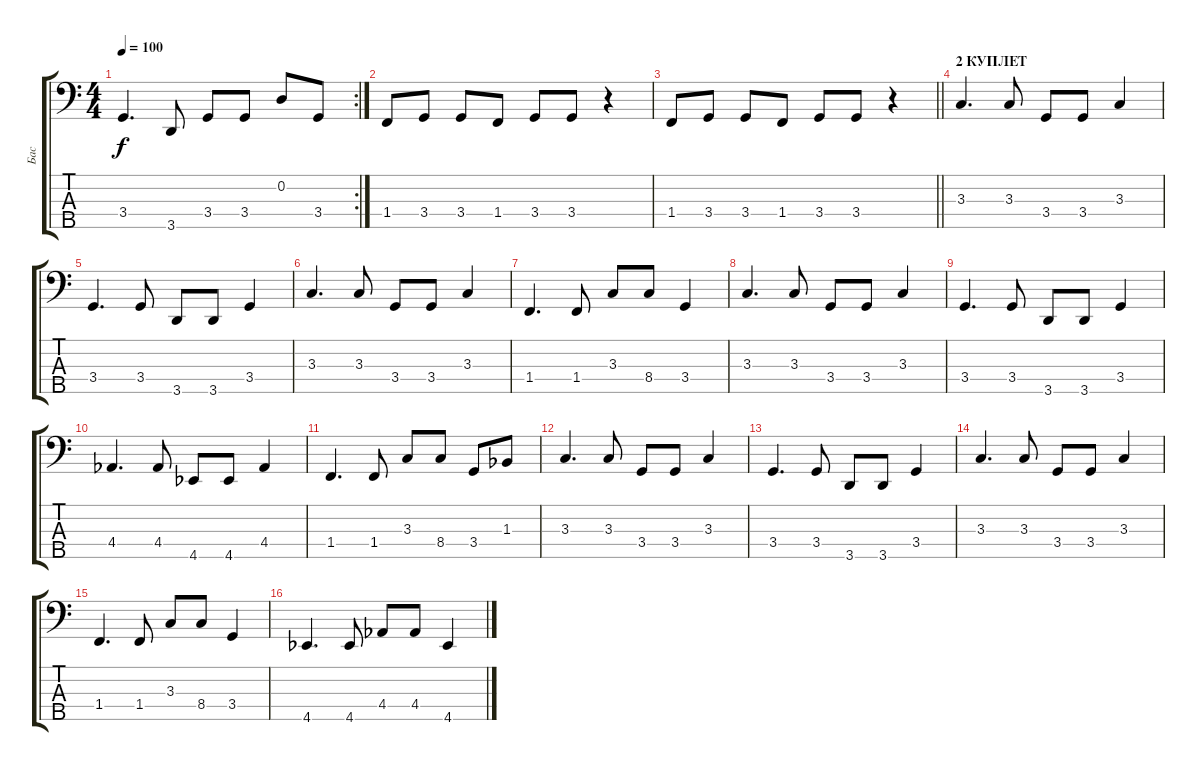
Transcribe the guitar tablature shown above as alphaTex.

\track ("Бас" "Бас") {instrument electricbasspick}
\staff {score tabs}
\tuning (G2 D2 A1 E1 B0) {hide}
\rc 2
\ts (4 4)
\tempo 100
\clef f4
\ks c
3.4.4{d dy f} 3.5.8 3.4.8 3.4.8 0.2.8 3.4.8 |
1.4.8 3.4.8 3.4.8 1.4.8 3.4.8 3.4.8 r.4 |
\barLineRight lightlight
1.4.8 3.4.8 3.4.8 1.4.8 3.4.8 3.4.8 r.4 |
\section ("" "2 КУПЛЕТ")
3.3.4{d} 3.3.8 3.4.8 3.4.8 3.3.4 |
3.4.4{d} 3.4.8 3.5.8 3.5.8 3.4.4 |
3.3.4{d} 3.3.8 3.4.8 3.4.8 3.3.4 |
1.4.4{d} 1.4.8 3.3.8 8.4.8 3.4.4 |
3.3.4{d} 3.3.8 3.4.8 3.4.8 3.3.4 |
3.4.4{d} 3.4.8 3.5.8 3.5.8 3.4.4 |
4.4{acc b}.4{d} 4.4{acc b}.8 4.5{acc b}.8 4.5{acc b}.8 4.4{acc b}.4 |
1.4.4{d} 1.4.8 3.3.8 8.4.8 3.4.8 1.3{acc b}.8 |
3.3.4{d} 3.3.8 3.4.8 3.4.8 3.3.4 |
3.4.4{d} 3.4.8 3.5.8 3.5.8 3.4.4 |
3.3.4{d} 3.3.8 3.4.8 3.4.8 3.3.4 |
1.4.4{d} 1.4.8 3.3.8 8.4.8 3.4.4 |
4.5{acc b}.4{d} 4.5{acc b}.8 4.4{acc b}.8 4.4{acc b}.8 4.5{acc b}.4
